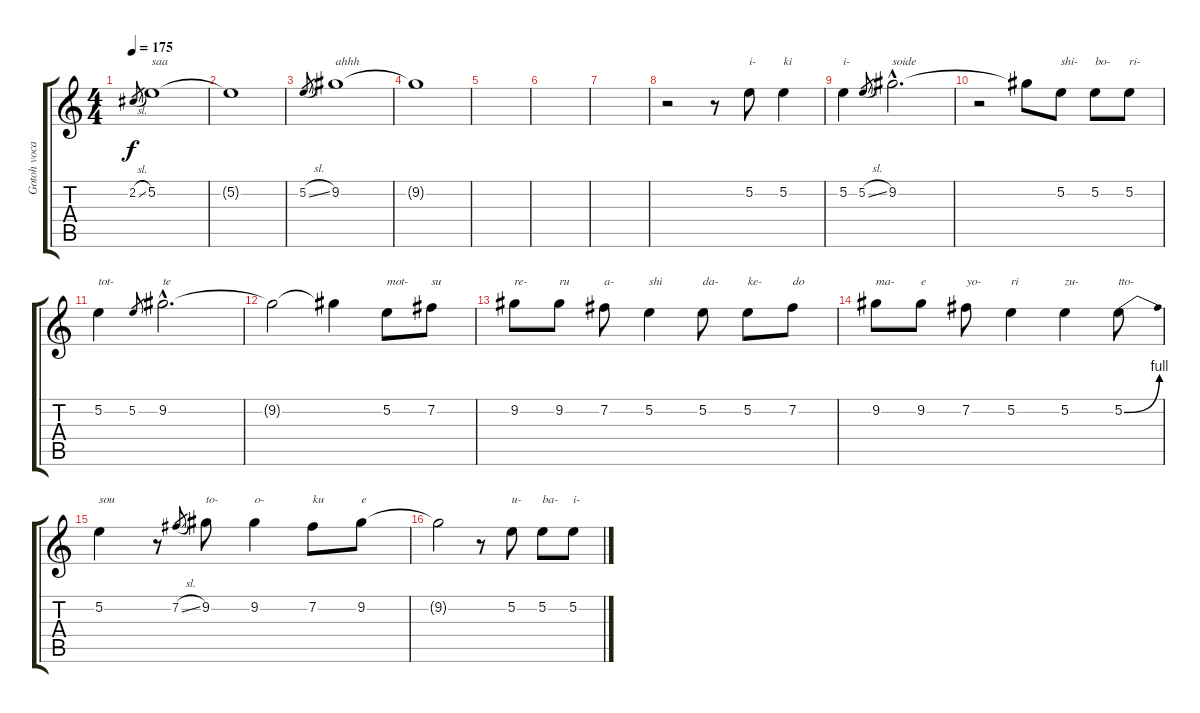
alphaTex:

\track ("Gotoh vocals" "Gotoh voca") {instrument contrabass}
\staff {score tabs}
\tuning (E4 B3 G3 D3 A2 E2) {hide}
\ts (4 4)
\tempo 175
\clef g2
\ks c
2.2{sl}.8{gr dy f} 5.2.1{txt "saa"} |
5.2{t}.1 |
5.2{sl}.8{gr} 9.2.1{txt "ahhh"} |
9.2{t}.1 |
|
|
|
r.2 r.8 5.2.8{txt "i-"} 5.2.4{txt "ki"} |
5.2.4{txt "i-"} 5.2{sl}.8{gr} 9.2{hac}.2{d txt "soide"} |
r.2 9.2{t}.8 5.2.8{txt "shi-"} 5.2.8{txt "bo-"} 5.2.8{txt "ri-"} |
5.2.4{txt "tot-"} 5.2.8{gr} 9.2{hac}.2{d txt "te"} |
9.2{t}.2 9.2{t}.4 5.2.8{txt "mot-"} 7.2.8{txt "su"} |
9.2.8{txt "re-"} 9.2.8{txt "ru"} 7.2.8{txt "a-"} 5.2.4{txt "shi"} 5.2.8{txt "da-"} 5.2.8{txt "ke-"} 7.2.8{txt "do"} |
9.2.8{txt "ma-"} 9.2.8{txt "e"} 7.2.8{txt "yo-"} 5.2.4{txt "ri"} 5.2.4{txt "zu-"} 5.2{be (bend 0 0 60 4)}.8{txt "tto-"} |
5.2.4{txt "sou"} r.8 7.2{sl}.8{gr} 9.2.8{txt "to-"} 9.2.4{txt "o-"} 7.2.8{txt "ku"} 9.2.8{txt "e"} |
9.2{t}.2 r.8 5.2.8{txt "u-"} 5.2.8{txt "ba-"} 5.2.8{txt "i-"}
